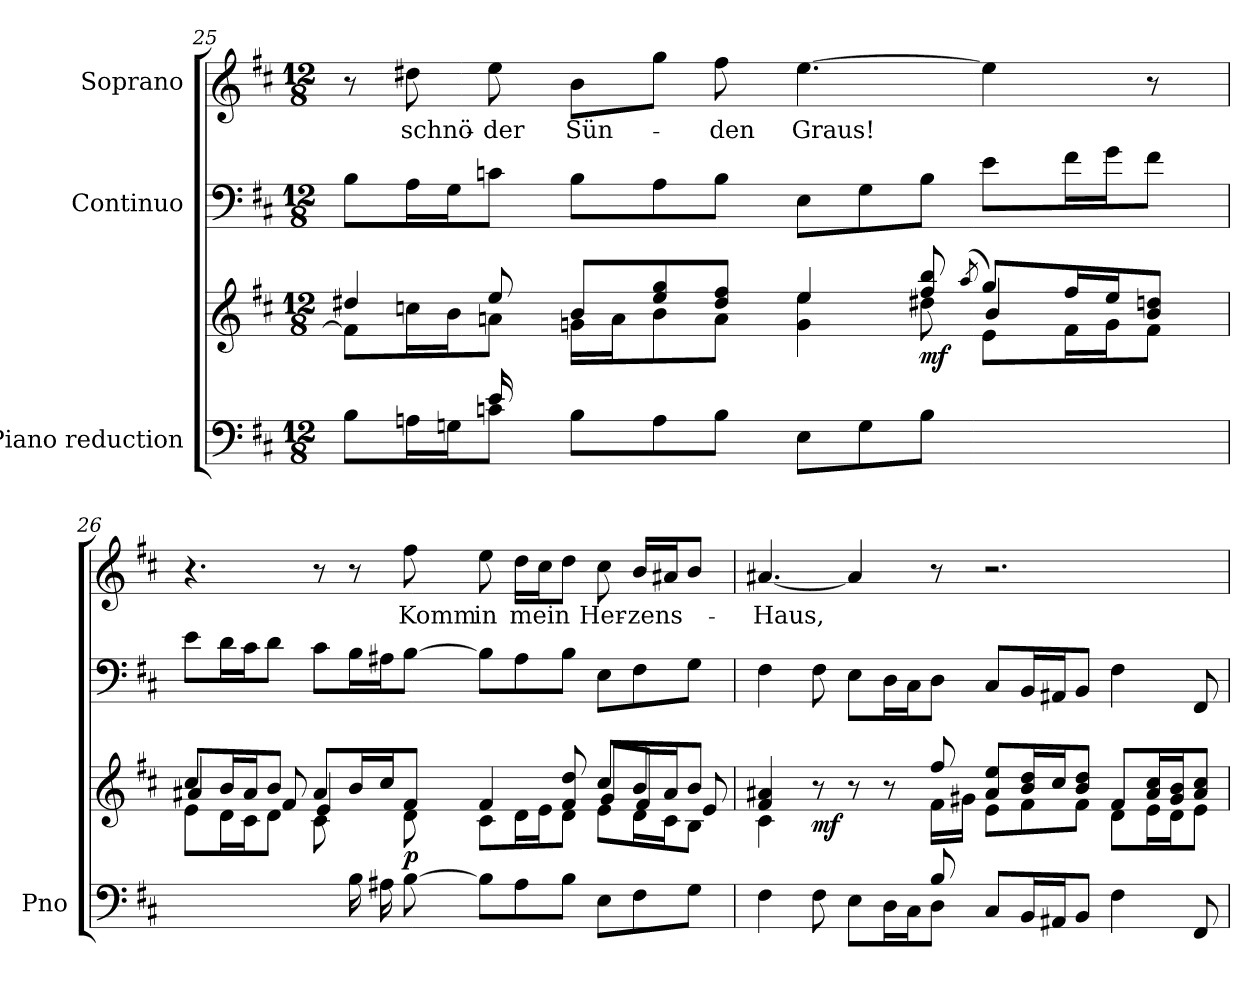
**kern	**kern	**dynam	**kern	**kern	**text
*part3	*part3	*part3	*part2	*part1	*part1
*staff4	*staff3	*staff3/4	*staff2	*staff1	*staff1
*I"Piano reduction	*	*	*I"Continuo	*I"Soprano	*
*I'Pno	*	*	*	*	*
*clefF4	*clefG2	*	*clefF4	*clefG2	*
*k[f#c#]	*k[f#c#]	*	*k[f#c#]	*k[f#c#]	*
*M12/8	*M12/8	*	*M12/8	*M12/8	*
=25	=25	=25	=25	=25	=25
*^	*^	*	*	*	*
*	*	*	*^	*	*	*	*
*	*	*	*	*^	*	*	*	*
4ryy	8B\L	4dd#X/	8f#\L]	4ryy	8ryy	.	8B\L	8r	.
!	!	!	!	!	!	!	!	!	!LO:LY:b
*	*	*	*	*v	*v	*	*	*	*
.	16An\L	.	16ccn\L	.	.	16A\L	8dd#X\	schnö-
.	16Gn\J	.	16b\J	.	.	16G\J	.	.
!	!	!	!	!	!	!	!	!LO:LY:b
16e/LL	8cn\J	8ee/	8an\J	16ryy	.	8cn\J	8ee\	-der
4.ryy	.	.	.	16f#\JJ	.	.	.	.
!	!	!	!	!	!	!	!	!LO:LY:b
.	8B\L	8b/L	16gn\LL	4.ryy	.	8B\L	8b\L	Sün-
.	.	.	16a\J	.	.	.	.	.
.	8A\	8ee/ 8gg/	8b\	.	.	8A\	8gg\J	.
!	!	!	!	!	!	!	!	!LO:LY:b
.	8B\J	8dd#/ 8ff#/J	8a\J	.	.	8B\J	8ff#\	-den
2ryy	.	.	.	.	.	.	.	.
!	!	!	!	!	!	!	!	!LO:LY:b
.	8E\L	4ee/	4g\	4ee\	.	8E\L	[4.ee\	Graus!
.	8G\	.	.	.	.	8G\	.	.
!	!	!	!	!	!LO:DY:b	!	!	!
.	8B\J	8ff#/ 8bb/	8dd#X\	8ryy	mf	8B\J	.	.
*	*	*v	*v	*v	*	*	*	*
.	.	(<8qaa/	.	.	.	.
*	*	*^	*	*	*	*
*	*	*	*^	*	*	*	*
*	*	*	*	*^	*	*	*	*
.	4.ryy	8gg/L)	4b/	4.ryy	8e\L	.	8e\L	4ee\]	.
4ryy	.	.	.	.	.	.	.	.	.
.	.	16ff#/L	.	.	16f#\L	.	16f#\L	.	.
.	.	16ee/J	.	.	16g\J	.	16g\J	.	.
.	.	8b/ 8ddn/J	8ryy	.	8f#\J	.	8f#\J	8r	.
16ryy	.	.	.	.	.	.	.	.	.
*v	*v	*	*	*	*	*	*	*	*
!!LO:PB:g=z
=26	=26	=26	=26	=26	=26	=26	=26	=26
2ryy	8cc#/L	4a#X/	2.ryy	8e\L	.	8e\L	4.r	.
.	16b/L	.	.	16d\L	.	16d\L	.	.
.	16a#/J	.	.	16c#\J	.	16c#\J	.	.
.	8b/J	8f#/	.	8d\J	.	8d\J	.	.
.	8a#/L	4e/	.	8c#\L	.	8c#\L	8r	.
16B\L	16b/L	.	.	1ryy	.	16B\L	8r	.
16A#X\J	16cc#/J	.	.	.	.	16A#X\J	.	.
!	!	!	!	!	!LO:DY:b	!	!	!LO:LY:b
[8B\J	8f#/J	8d\	.	.	p	[8B\J	8ff#\	Komm
!	!	!	!	!	!	!	!	!LO:LY:b
8B\L]	4f#/	8c#\L	4.ryy	.	.	8B\L]	8ee\	in
!	!	!	!	!	!	!	!	!LO:LY:b
8A#\	.	16d\L	.	.	.	8A#\	16dd\LL	mein
.	.	16e\J	.	.	.	.	16cc#\J	.
8B\J	8f#/ 8dd/	8d\J	.	.	.	8B\J	8dd\J	.
!	!	!	!	!	!	!	!	!LO:LY:b
8E\L	8cc#/L	8e\L	8g/L	.	.	8E\L	8cc#\	Her-
!	!	!	!	!	!	!	!	!LO:LY:b
8F#\	16b/L	16d\L	8f#/J	.	.	8F#\	16b/LL	-zens-
.	16a#/J	16c#\J	.	.	.	.	16a#X/J	.
8G\J	8b/J	8B\J	8e/	.	.	8G\J	8b/J	.
*	*	*	*v	*v	*	*	*	*
=27	=27	=27	=27	=27	=27	=27	=27
*^	*	*	*	*	*	*	*
!	!	!	!	!	!	!	!	!LO:LY:b
*	*	*	*v	*v	*	*	*	*
4F#\	4.ryy	4f#/ 4a#X/	4c#\	.	4F#\	[4.a#X/	-Haus,
!	!	!	!	!LO:DY:b	!	!	!
8F#\	.	8r	8ryy	mf	8F#\	.	.
4ryy	8E\L	8r	8ryy	.	8E\L	4a#/]	.
.	16D\L	8r	8ryy	.	16D\L	.	.
.	16C#\J	.	.	.	16C#\J	.	.
8B/	8D\J	8ff#/	16f#\LL	.	8D\J	8r	.
.	.	.	16g#X\JJ	.	.	.	.
8C#/L	4ryy	8a#/ 8ee/L	8e\L	.	8C#/L	2.r	.
16BB/L	.	16b/ 16dd/L	8f#\	.	16BB/L	.	.
16AA#X/J	.	16cc#/J	.	.	16AA#X/J	.	.
8BB/J	2ryy	8b/ 8dd/J	8f#\J	.	8BB/J	.	.
4F#\	.	8f#/L	8d\L	.	4F#\	.	.
.	.	16a#/ 16cc#/L	16e\L	.	.	.	.
.	.	16g#/ 16b/J	16d\J	.	.	.	.
8FF#/	.	8a#/ 8cc#/J	8e\J	.	8FF#/	.	.
*v	*v	*	*	*	*	*	*
*	*v	*v	*	*	*	*
=	=	=	=	=	=
*-	*-	*-	*-	*-	*-
